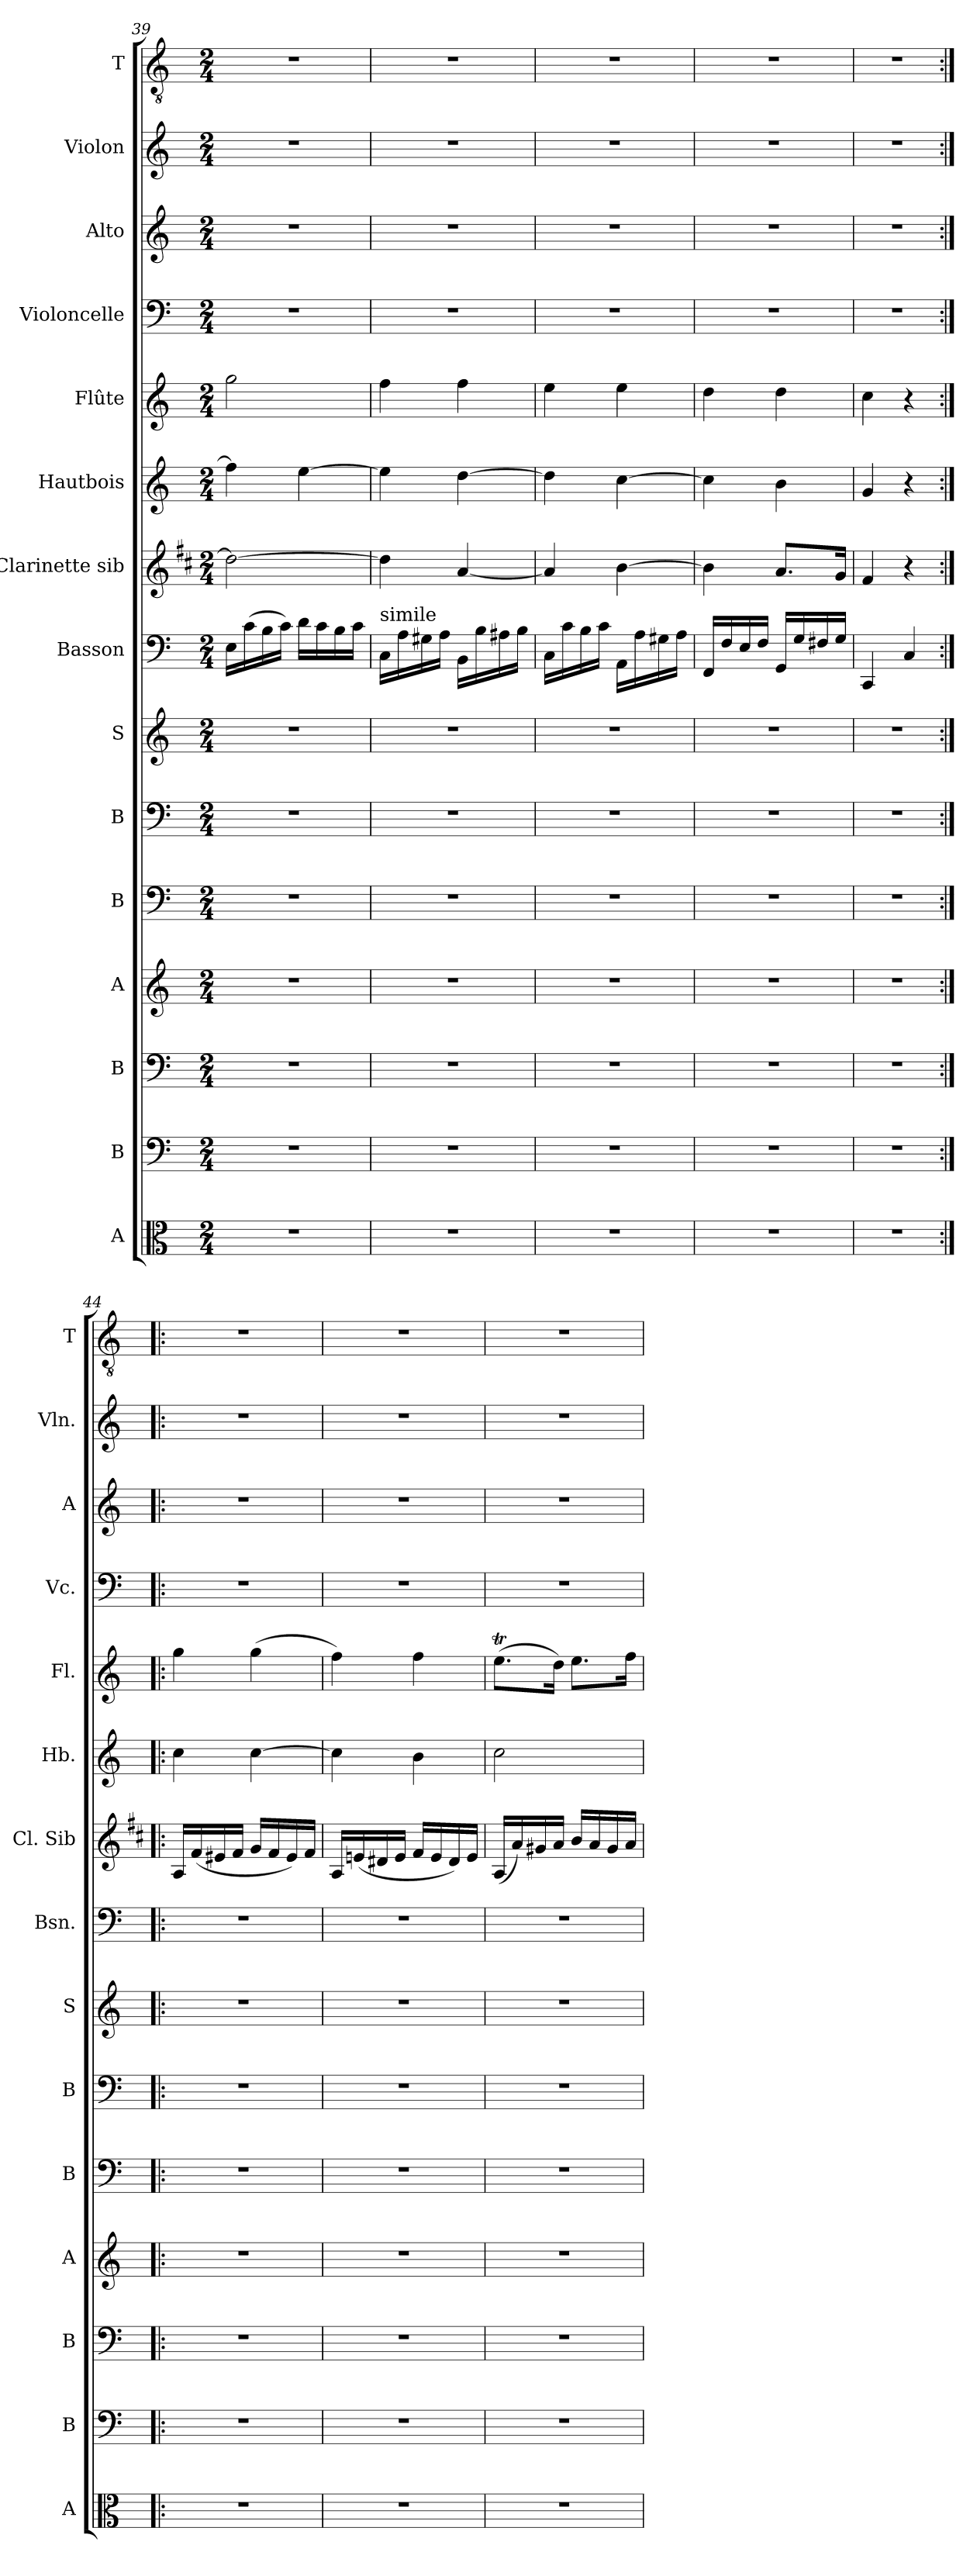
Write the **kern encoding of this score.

**kern	**kern	**kern	**kern	**kern	**kern	**kern	**kern	**kern	**kern	**kern	**kern	**kern	**kern	**kern
*part15	*part14	*part13	*part12	*part11	*part10	*part9	*part8	*part7	*part6	*part5	*part4	*part3	*part2	*part1
*staff15	*staff14	*staff13	*staff12	*staff11	*staff10	*staff9	*staff8	*staff7	*staff6	*staff5	*staff4	*staff3	*staff2	*staff1
*I"A	*I"B	*I"B	*I"A	*I"B	*I"B	*I"S	*I"Basson	*I"Clarinette sib	*I"Hautbois	*I"Flûte	*I"Violoncelle	*I"Alto	*I"Violon	*I"T
*I'A	*I'B	*I'B	*I'A	*I'B	*I'B	*I'S	*I'Bsn.	*I'Cl. Sib	*I'Hb.	*I'Fl.	*I'Vc.	*I'A	*I'Vln.	*I'T
*clefC3	*clefF4	*clefF4	*clefG2	*clefF4	*clefF4	*clefG2	*clefF4	*clefG2	*clefG2	*clefG2	*clefF4	*clefG2	*clefG2	*clefGv2
*	*	*	*	*	*	*	*	*ITrd1c2	*	*	*	*	*	*
*k[]	*k[]	*k[]	*k[]	*k[]	*k[]	*k[]	*k[]	*k[]	*k[]	*k[]	*k[]	*k[]	*k[]	*k[]
*C:	*C:	*C:	*C:	*C:	*C:	*C:	*C:	*C:	*C:	*C:	*C:	*C:	*C:	*C:
*M2/4	*M2/4	*M2/4	*M2/4	*M2/4	*M2/4	*M2/4	*M2/4	*M2/4	*M2/4	*M2/4	*M2/4	*M2/4	*M2/4	*M2/4
=39	=39	=39	=39	=39	=39	=39	=39	=39	=39	=39	=39	=39	=39	=39
2r	2r	2r	2r	2r	2r	2r	16E\LL	2cc\_	4ff\]	2gg\	2r	2r	2r	2r
.	.	.	.	.	.	.	(>16c\	.	.	.	.	.	.	.
.	.	.	.	.	.	.	16B\	.	.	.	.	.	.	.
.	.	.	.	.	.	.	16c\JJ)	.	.	.	.	.	.	.
.	.	.	.	.	.	.	16d\LL	.	[4ee\	.	.	.	.	.
.	.	.	.	.	.	.	16c\	.	.	.	.	.	.	.
.	.	.	.	.	.	.	16B\	.	.	.	.	.	.	.
.	.	.	.	.	.	.	16c\JJ	.	.	.	.	.	.	.
!!LO:LB:g=z
=40	=40	=40	=40	=40	=40	=40	=40	=40	=40	=40	=40	=40	=40	=40
!	!	!	!	!	!	!	!LO:TX:a:t=simile	!	!	!	!	!	!	!
2r	2r	2r	2r	2r	2r	2r	16C\LL	4cc\]	4ee\]	4ff\	2r	2r	2r	2r
.	.	.	.	.	.	.	16A\	.	.	.	.	.	.	.
.	.	.	.	.	.	.	16G#X\	.	.	.	.	.	.	.
.	.	.	.	.	.	.	16A\JJ	.	.	.	.	.	.	.
.	.	.	.	.	.	.	16BB\LL	[4g/	[4dd\	4ff\	.	.	.	.
.	.	.	.	.	.	.	16B\	.	.	.	.	.	.	.
.	.	.	.	.	.	.	16A#X\	.	.	.	.	.	.	.
.	.	.	.	.	.	.	16B\JJ	.	.	.	.	.	.	.
=41	=41	=41	=41	=41	=41	=41	=41	=41	=41	=41	=41	=41	=41	=41
2r	2r	2r	2r	2r	2r	2r	16C\LL	4g/]	4dd\]	4ee\	2r	2r	2r	2r
.	.	.	.	.	.	.	16c\	.	.	.	.	.	.	.
.	.	.	.	.	.	.	16B\	.	.	.	.	.	.	.
.	.	.	.	.	.	.	16c\JJ	.	.	.	.	.	.	.
.	.	.	.	.	.	.	16AA\LL	[4a\	[4cc\	4ee\	.	.	.	.
.	.	.	.	.	.	.	16A\	.	.	.	.	.	.	.
.	.	.	.	.	.	.	16G#X\	.	.	.	.	.	.	.
.	.	.	.	.	.	.	16A\JJ	.	.	.	.	.	.	.
=42	=42	=42	=42	=42	=42	=42	=42	=42	=42	=42	=42	=42	=42	=42
2r	2r	2r	2r	2r	2r	2r	16FF/LL	4a\]	4cc\]	4dd\	2r	2r	2r	2r
.	.	.	.	.	.	.	16F/	.	.	.	.	.	.	.
.	.	.	.	.	.	.	16E/	.	.	.	.	.	.	.
.	.	.	.	.	.	.	16F/JJ	.	.	.	.	.	.	.
.	.	.	.	.	.	.	16GG/LL	8.g/L	4b\	4dd\	.	.	.	.
.	.	.	.	.	.	.	16G/	.	.	.	.	.	.	.
.	.	.	.	.	.	.	16F#X/	.	.	.	.	.	.	.
.	.	.	.	.	.	.	16G/JJ	16f/Jk	.	.	.	.	.	.
=43	=43	=43	=43	=43	=43	=43	=43	=43	=43	=43	=43	=43	=43	=43
2r	2r	2r	2r	2r	2r	2r	4CC/	4e/	4g/	4cc\	2r	2r	2r	2r
.	.	.	.	.	.	.	4C/	4r	4r	4r	.	.	.	.
!!LO:PB:g=z
=44:|!|:	=44:|!|:	=44:|!|:	=44:|!|:	=44:|!|:	=44:|!|:	=44:|!|:	=44:|!|:	=44:|!|:	=44:|!|:	=44:|!|:	=44:|!|:	=44:|!|:	=44:|!|:	=44:|!|:
2r	2r	2r	2r	2r	2r	2r	2r	16G/LL	4cc\	4gg\	2r	2r	2r	2r
.	.	.	.	.	.	.	.	(<16e/	.	.	.	.	.	.
.	.	.	.	.	.	.	.	16d#X/	.	.	.	.	.	.
.	.	.	.	.	.	.	.	16e/JJ	.	.	.	.	.	.
.	.	.	.	.	.	.	.	16f/LL	[4cc\	(>4gg\	.	.	.	.
.	.	.	.	.	.	.	.	16e/	.	.	.	.	.	.
.	.	.	.	.	.	.	.	16d#/)	.	.	.	.	.	.
.	.	.	.	.	.	.	.	16e/JJ	.	.	.	.	.	.
=45	=45	=45	=45	=45	=45	=45	=45	=45	=45	=45	=45	=45	=45	=45
2r	2r	2r	2r	2r	2r	2r	2r	16G/LL	4cc\]	4ff\)	2r	2r	2r	2r
.	.	.	.	.	.	.	.	(<16dn/	.	.	.	.	.	.
.	.	.	.	.	.	.	.	16c#X/	.	.	.	.	.	.
.	.	.	.	.	.	.	.	16d/JJ	.	.	.	.	.	.
.	.	.	.	.	.	.	.	16e/LL	4b\	4ff\	.	.	.	.
.	.	.	.	.	.	.	.	16d/	.	.	.	.	.	.
.	.	.	.	.	.	.	.	16c#/)	.	.	.	.	.	.
.	.	.	.	.	.	.	.	16d/JJ	.	.	.	.	.	.
=46	=46	=46	=46	=46	=46	=46	=46	=46	=46	=46	=46	=46	=46	=46
2r	2r	2r	2r	2r	2r	2r	2r	(<16G/LL	2cc\	(>8.eet\L	2r	2r	2r	2r
.	.	.	.	.	.	.	.	16g/)	.	.	.	.	.	.
.	.	.	.	.	.	.	.	16f#X/	.	.	.	.	.	.
.	.	.	.	.	.	.	.	16g/JJ	.	16dd\Jk)	.	.	.	.
.	.	.	.	.	.	.	.	16a/LL	.	8.ee\L	.	.	.	.
.	.	.	.	.	.	.	.	16g/	.	.	.	.	.	.
.	.	.	.	.	.	.	.	16f#/	.	.	.	.	.	.
.	.	.	.	.	.	.	.	16g/JJ	.	16ff\Jk	.	.	.	.
=	=	=	=	=	=	=	=	=	=	=	=	=	=	=
*-	*-	*-	*-	*-	*-	*-	*-	*-	*-	*-	*-	*-	*-	*-
